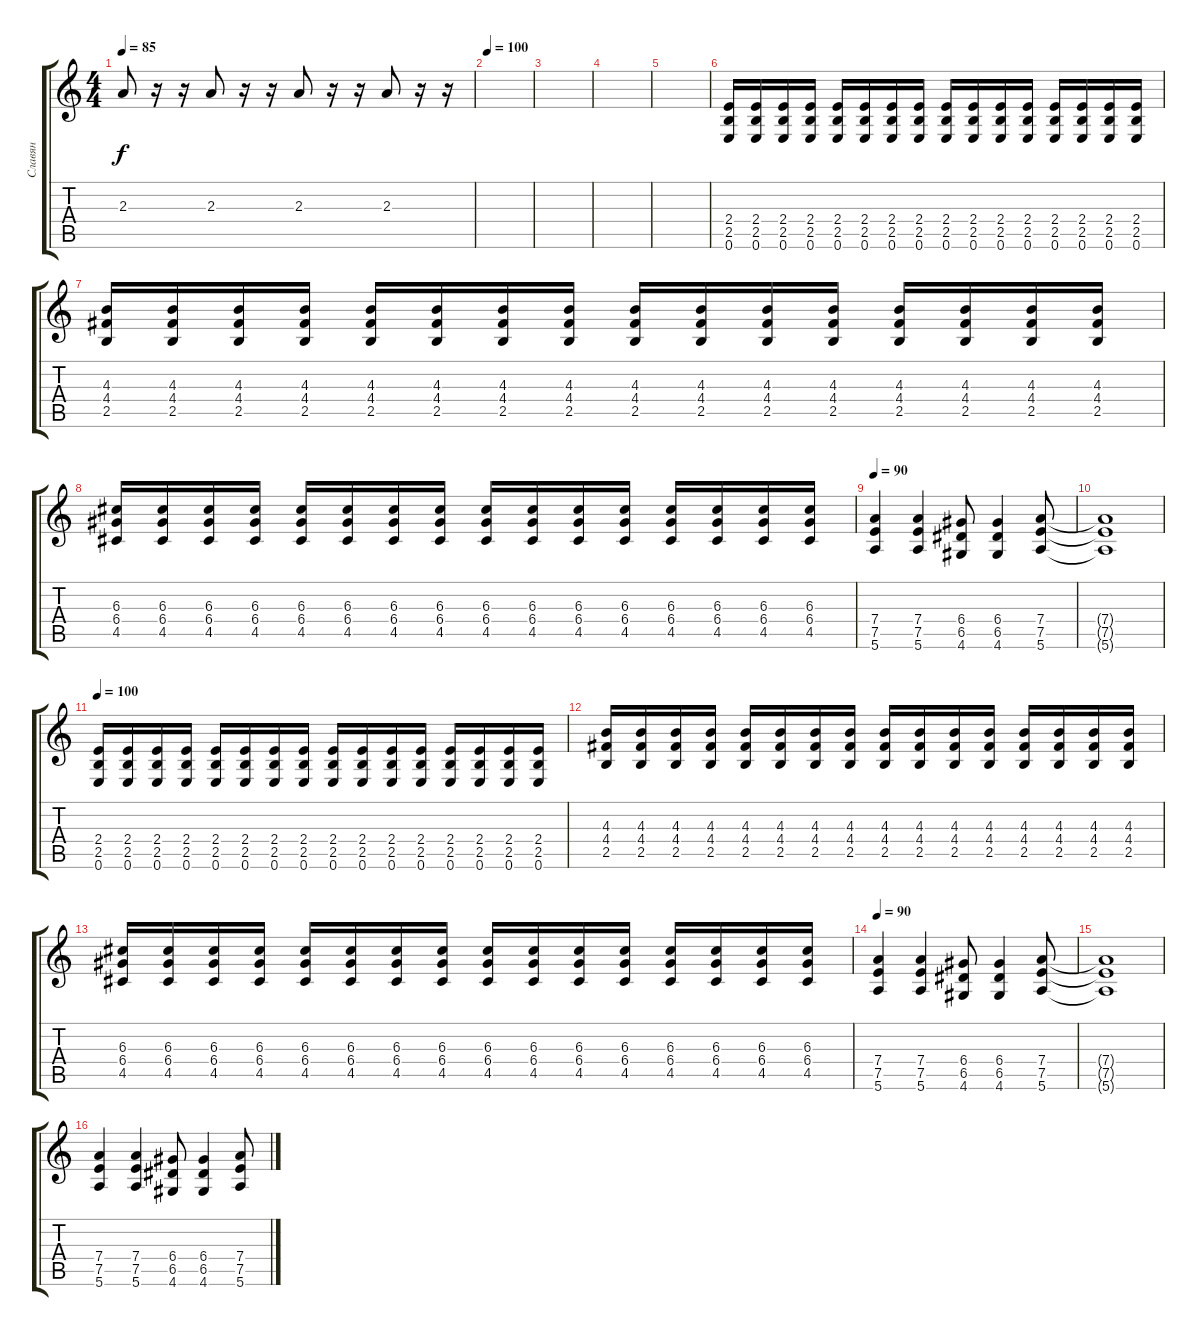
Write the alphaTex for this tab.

\track ("Славян" "Славян") {instrument distortionguitar}
\staff {score tabs}
\tuning (E4 B3 G3 D3 A2 E2) {hide}
\ts (4 4)
\tempo 85
\clef g2
\ks c
2.3.8{dy f} r.16 r.16 2.3.8 r.16 r.16 2.3.8 r.16 r.16 2.3.8 r.16 r.16 |
\tempo 100
|
|
|
|
(2.4 2.5 0.6).16 (2.4 2.5 0.6).16 (2.4 2.5 0.6).16 (2.4 2.5 0.6).16 (2.4 2.5 0.6).16 (2.4 2.5 0.6).16 (2.4 2.5 0.6).16 (2.4 2.5 0.6).16 (2.4 2.5 0.6).16 (2.4 2.5 0.6).16 (2.4 2.5 0.6).16 (2.4 2.5 0.6).16 (2.4 2.5 0.6).16 (2.4 2.5 0.6).16 (2.4 2.5 0.6).16 (2.4 2.5 0.6).16 |
(4.3 4.4 2.5).16 (4.3 4.4 2.5).16 (4.3 4.4 2.5).16 (4.3 4.4 2.5).16 (4.3 4.4 2.5).16 (4.3 4.4 2.5).16 (4.3 4.4 2.5).16 (4.3 4.4 2.5).16 (4.3 4.4 2.5).16 (4.3 4.4 2.5).16 (4.3 4.4 2.5).16 (4.3 4.4 2.5).16 (4.3 4.4 2.5).16 (4.3 4.4 2.5).16 (4.3 4.4 2.5).16 (4.3 4.4 2.5).16 |
(6.3 6.4 4.5).16 (6.3 6.4 4.5).16 (6.3 6.4 4.5).16 (6.3 6.4 4.5).16 (6.3 6.4 4.5).16 (6.3 6.4 4.5).16 (6.3 6.4 4.5).16 (6.3 6.4 4.5).16 (6.3 6.4 4.5).16 (6.3 6.4 4.5).16 (6.3 6.4 4.5).16 (6.3 6.4 4.5).16 (6.3 6.4 4.5).16 (6.3 6.4 4.5).16 (6.3 6.4 4.5).16 (6.3 6.4 4.5).16 |
\tempo 90
(7.4 7.5 5.6).4 (7.4 7.5 5.6).4 (6.4 6.5 4.6).8 (6.4 6.5 4.6).4 (7.4 7.5 5.6).8 |
(7.4{t} 7.5{t} 5.6{t}).1 |
\tempo 100
(2.4 2.5 0.6).16 (2.4 2.5 0.6).16 (2.4 2.5 0.6).16 (2.4 2.5 0.6).16 (2.4 2.5 0.6).16 (2.4 2.5 0.6).16 (2.4 2.5 0.6).16 (2.4 2.5 0.6).16 (2.4 2.5 0.6).16 (2.4 2.5 0.6).16 (2.4 2.5 0.6).16 (2.4 2.5 0.6).16 (2.4 2.5 0.6).16 (2.4 2.5 0.6).16 (2.4 2.5 0.6).16 (2.4 2.5 0.6).16 |
(4.3 4.4 2.5).16 (4.3 4.4 2.5).16 (4.3 4.4 2.5).16 (4.3 4.4 2.5).16 (4.3 4.4 2.5).16 (4.3 4.4 2.5).16 (4.3 4.4 2.5).16 (4.3 4.4 2.5).16 (4.3 4.4 2.5).16 (4.3 4.4 2.5).16 (4.3 4.4 2.5).16 (4.3 4.4 2.5).16 (4.3 4.4 2.5).16 (4.3 4.4 2.5).16 (4.3 4.4 2.5).16 (4.3 4.4 2.5).16 |
(6.3 6.4 4.5).16 (6.3 6.4 4.5).16 (6.3 6.4 4.5).16 (6.3 6.4 4.5).16 (6.3 6.4 4.5).16 (6.3 6.4 4.5).16 (6.3 6.4 4.5).16 (6.3 6.4 4.5).16 (6.3 6.4 4.5).16 (6.3 6.4 4.5).16 (6.3 6.4 4.5).16 (6.3 6.4 4.5).16 (6.3 6.4 4.5).16 (6.3 6.4 4.5).16 (6.3 6.4 4.5).16 (6.3 6.4 4.5).16 |
\tempo 90
(7.4 7.5 5.6).4 (7.4 7.5 5.6).4 (6.4 6.5 4.6).8 (6.4 6.5 4.6).4 (7.4 7.5 5.6).8 |
(7.4{t} 7.5{t} 5.6{t}).1 |
(7.4 7.5 5.6).4 (7.4 7.5 5.6).4 (6.4 6.5 4.6).8 (6.4 6.5 4.6).4 (7.4 7.5 5.6).8
